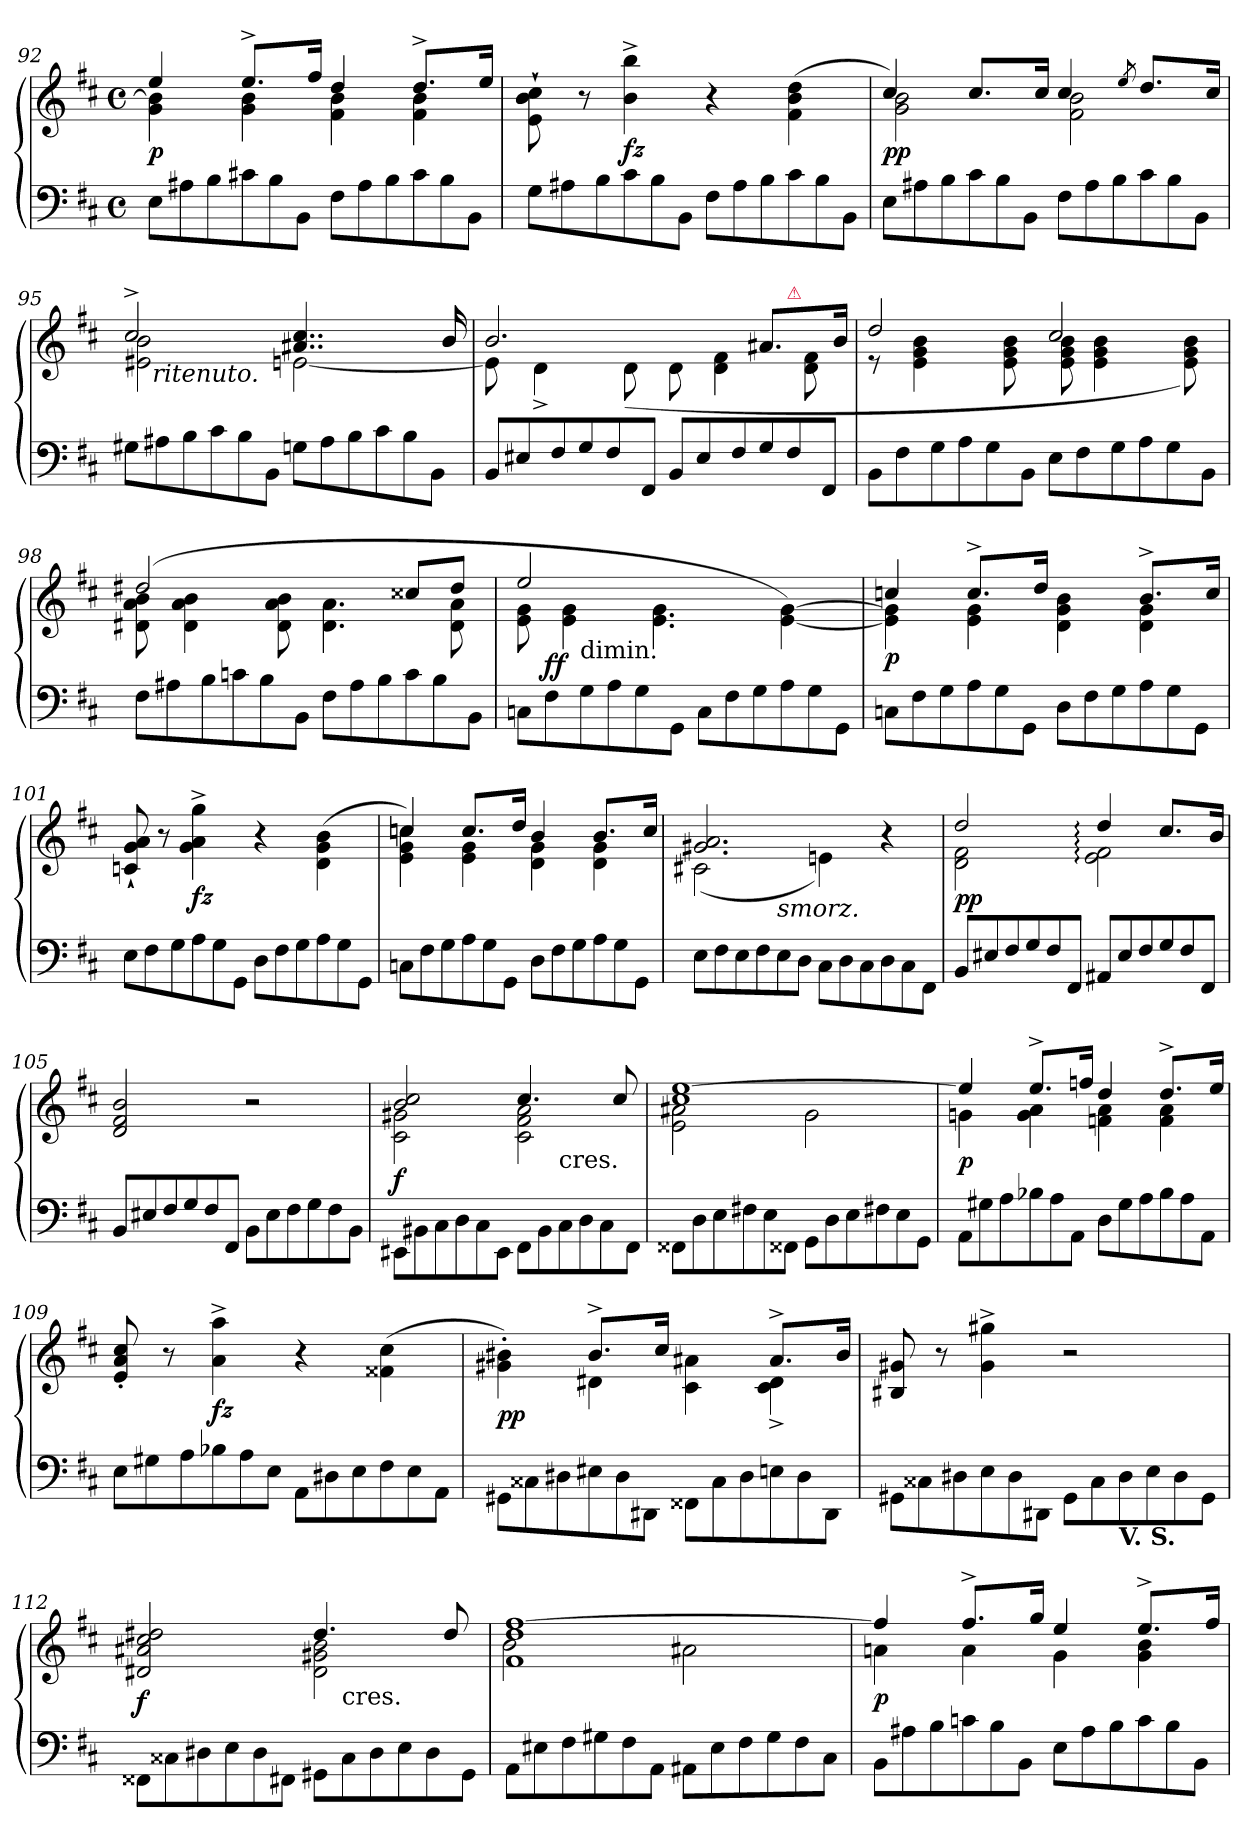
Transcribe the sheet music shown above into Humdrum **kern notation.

**kern	**kern	**dynam
*part1	*part1	*part1
*staff2	*staff1	*staff1/2
*clefF4	*clefG2	*
*k[f#c#]	*k[f#c#]	*
*M2/2	*M2/2	*
*met(c)	*met(c)	*
*Xtuplet	*	*
=92	=92	=92
*	*^	*
12EL	4ee	4g 4b]	p
12A#X	.	.	.
12B	.	.	.
12c#X	8.ee^>L	4g 4b	.
12B	.	.	.
12BBJ	.	.	.
.	16ff#Jk	.	.
12F#L	4dd	4f# 4b	.
12A#	.	.	.
12B	.	.	.
12c#	8.dd^>L	4f# 4b	.
12B	.	.	.
12BBJ	.	.	.
.	16eeJk	.	.
*	*v	*v	*
=93	=93	=93
12GL	8e`>\ 8b`>\ 8cc#`>\	.
12A#X	.	.
.	8r	.
12B	.	.
12c#	4b^> 4bb^>	fz
12B	.	.
12BBJ	.	.
12F#L	4r	.
12A#	.	.
12B	.	.
12c#	(>4f#\ 4b\ 4dd\	.
12B	.	.
12BBJ	.	.
=94	=94	=94
*	*^	*
12EL	4cc#)	2g 2b	pp
12A#X	.	.	.
12B	.	.	.
12c#	8.cc#L	.	.
12B	.	.	.
12BBJ	.	.	.
.	16cc#Jk	.	.
12F#L	4cc#	2f# 2b	.
12A#	.	.	.
12B	.	.	.
.	8qee/	.	.
12c#	8.ddL	.	.
12B	.	.	.
12BBJ	.	.	.
.	16cc#Jk	.	.
=95	=95	=95	=95
*	*	*^	*
12G#XL	2cc#^>	2e#X 2b	12ryy	.
!	!	!	!LO:TX:b:i:t=ritenuto.	!
12A#X	.	.	3%2ryy	.
12B	.	.	.	.
12c#	.	.	.	.
12B	.	.	.	.
12BBJ	.	.	.	.
12GnL	4..a#X 4..cc#	[2en	.	.
12A#	.	.	.	.
12B	.	.	.	.
12c#	.	.	6.ryy	.
12B	.	.	.	.
12BBJ	.	.	.	.
.	16b	.	.	.
=96	=96	=96	=96	=96
12BBL	2.b	8e]	3%2ryy	.
12E#X	.	.	.	.
.	.	4d^<	.	.
12F#	.	.	.	.
12G	.	.	.	.
12F#	.	.	.	.
.	.	(>8d	.	.
12FF#J	.	.	.	.
12BBL	.	8d	.	.
12E#	.	.	.	.
.	.	4d 4f#	.	.
12F#	.	.	6ryy	.
12G	8.a#XL	.	.	.
!	!	!	!LO:TX:a:color=crimson:t=⚠	!
12F#	.	.	6ryy	.
.	.	8d 8f#	.	.
12FF#J	.	.	.	.
.	16bJk	.	.	.
*	*	*v	*v	*
=97	=97	=97	=97
12BBL	2dd	8re	.
12F#	.	.	.
.	.	4e 4g 4b	.
12G	.	.	.
12A	.	.	.
12G	.	.	.
.	.	8e 8g 8b	.
12BBJ	.	.	.
12EL	2cc#	8e 8g 8b	.
12F#	.	.	.
.	.	4e 4g 4b	.
12G	.	.	.
12A	.	.	.
12G	.	.	.
.	.	8e 8g 8b)	.
12BBJ	.	.	.
=98	=98	=98	=98
12F#L	(>2dd#X	8d#X 8a 8b	.
12A#X	.	.	.
.	.	4d# 4a 4b	.
12B	.	.	.
12cn	.	.	.
12B	.	.	.
.	.	8d# 8a 8b	.
12BBJ	.	.	.
12F#L	4ryy	4.d# 4.a	.
12A#	.	.	.
12B	.	.	.
12c	8cc##XL	.	.
12B	.	.	.
.	8dd#J	8d# 8a	.
12BBJ	.	.	.
=99	=99	=99	=99
*	*^	*^	*
12CnL	2ee	8e 8g	12ryy	6ryy	.
12F#	.	.	3%2ryy	.	ff
.	.	4e 4g	.	.	.
!	!	!	!	!LO:TX:c:t=dimin.	!
12G	.	.	.	3%2ryy	.
12A	.	.	.	.	.
12G	.	.	.	.	.
.	.	4.e 4.g	.	.	.
12GGJ	.	.	.	.	.
12CL	2rcccyy	.	.	.	.
12F#	.	.	.	.	.
12G	.	.	.	.	.
12A	.	[4e\ [4g\)	6.ryy	.	.
12G	.	.	.	6ryy	.
12GGJ	.	.	.	.	.
*	*	*v	*v	*v	*
=100	=100	=100	=100
12CnL	4ccn	4e] 4g]	p
12F#	.	.	.
12G	.	.	.
12A	8.cc^>L	4e 4g	.
12G	.	.	.
12GGJ	.	.	.
.	16ddJk	.	.
12DL	4ryy	4d\ 4g\ 4b\	.
12F#	.	.	.
12G	.	.	.
12A	8.b^>L	4d 4g	.
12G	.	.	.
12GGJ	.	.	.
.	16ccJk	.	.
*	*v	*v	*
=101	=101	=101
12EL	8cn`< 8g`< 8a`<	.
12F#	.	.
.	8r	.
12G	.	.
12A	4g^> 4a^> 4gg^>	fz
12G	.	.
12GGJ	.	.
12DL	4r	.
12F#	.	.
12G	.	.
12A	(>4d\ 4g\ 4b\	.
12G	.	.
12GGJ	.	.
=102	=102	=102
*	*^	*
12CnL	4ccn)	4e 4g 4ccn	.
12F#	.	.	.
12G	.	.	.
12A	8.ccL	4e 4g	.
12G	.	.	.
12GGJ	.	.	.
.	16ddJk	.	.
12DL	4b	4d 4g	.
12F#	.	.	.
12G	.	.	.
12A	8.bL	4d 4g	.
12G	.	.	.
12GGJ	.	.	.
.	16ccJk	.	.
*	*v	*v	*
=103	=103	=103
!	!LO:N:vis=2	!
*	*^	*
*	*	*^	*
12EL	2.g#X 2.a	(<2c#X	3ryy	.
12F#	.	.	.	.
12E	.	.	.	.
12F#	.	.	.	.
!	!	!	!LO:TX:b:i:t=smorz.	!
12E	.	.	3%2ryy	.
12DJ	.	.	.	.
12C#\L	.	4en)	.	.
12D	.	.	.	.
12C#	.	.	.	.
12D	4r	4rcyy	.	.
12C#	.	.	.	.
12FF#J	.	.	.	.
*	*	*v	*v	*
=104	=104	=104	=104
12BBL	2dd	2d 2f#	pp
12E#X	.	.	.
12F#	.	.	.
12G	.	.	.
12F#	.	.	.
12FF#J	.	.	.
12AA#XL	4dd:	2e: 2f#:	.
12E#	.	.	.
12F#	.	.	.
12G	8.cc#L	.	.
12F#	.	.	.
12FF#J	.	.	.
.	16bJk	.	.
*	*v	*v	*
=105	=105	=105
12BBL	2d 2f# 2b	.
12E#X	.	.
12F#	.	.
12G	.	.
12F#	.	.
12FF#J	.	.
12BBL	2r	.
12E#	.	.
12F#	.	.
12G	.	.
12F#	.	.
12BBJ	.	.
=106	=106	=106
*	*^	*
*	*	*^	*
12EE#X\L	2b 2cc#	2c# 2g#X	3%2ryy	f
12BB#X	.	.	.	.
12C#\	.	.	.	.
12D	.	.	.	.
12C#	.	.	.	.
12EE#J	.	.	.	.
12FF#\L	4.cc#	2c# 2f# 2a	.	.
12BB#	.	.	.	.
!	!	!	!LO:TX:c:t=cres.	!
12C#	.	.	3ryy	.
12D	.	.	.	.
12C#	.	.	.	.
.	8cc#	.	.	.
12FF#J	.	.	.	.
*	*	*v	*v	*
=107	=107	=107	=107
12FF##X\L	1cc# [1ee	2e 2a#X	.
12D	.	.	.
12E	.	.	.
12F#X	.	.	.
12E	.	.	.
12FF##XJ	.	.	.
12GG\L	.	2g	.
12D	.	.	.
12E	.	.	.
12F#X	.	.	.
12E	.	.	.
12GGJ	.	.	.
=108	=108	=108	=108
12AAL	4ee]	4gn	p
12G#X	.	.	.
12A	.	.	.
12B-X	8.ee^>L	4g 4a	.
12A	.	.	.
12AAJ	.	.	.
.	16ffnJk	.	.
12DL	4dd	4fn 4a	.
12G#	.	.	.
12A	.	.	.
12B-	8.dd^>L	4f 4a	.
12A	.	.	.
12AAJ	.	.	.
.	16eeJk	.	.
*	*v	*v	*
=109	=109	=109
12EL	8e'< 8a'< 8cc#'<	.
12G#X	.	.
.	8r	.
12A	.	.
12B-X	4a^> 4aa^>	fz
12A	.	.
12EJ	.	.
12AA\L	4r	.
12D#X	.	.
12E	.	.
12F#	(>4f##X\ 4cc#\	.
12E	.	.
12AAJ	.	.
=110	=110	=110
*	*^	*
12GG#X\L	4g#X'>\ 4b#X'>\)	4rcyy	pp
12C##X	.	.	.
12D#X	.	.	.
12E#X	8.b#^>L	4d#X	.
12D#	.	.	.
12DD#XJ	.	.	.
.	16cc#Jk	.	.
12FF##X\L	4ryy	4c#\ 4a#X\	.
12C##	.	.	.
12D#	.	.	.
12En	8.a#^>L	4c#^< 4d#^<	.
12D#	.	.	.
12DD#J	.	.	.
.	16b#Jk	.	.
*	*v	*v	*
=111	=111	=111
12GG#X\L	8B#X 8g#X	.
12C##X	.	.
.	8r	.
12D#X	.	.
12E	4g#^> 4gg#X^>	.
12D#	.	.
12DD#XJ	.	.
12GG#\L	2r	.
12C##	.	.
!LO:TX:b:B:t=V. S.	!	!
12D#	.	.
12E	.	.
12D#	.	.
12GG#J	.	.
=112	=112	=112
*	*^	*
*	*	*^	*
12FF##X\L	2d#X 2a#X 2cc# 2dd#X	2rAyy	3..ryy	f
12C##X	.	.	.	.
12D#X	.	.	.	.
12E	.	.	.	.
12D#	.	.	.	.
12FF#XJ	.	.	.	.
12GG#X\L	4.dd#	2d# 2g#X 2b	.	.
!	!	!	!LO:TX:c:t=cres.	!
12C##	.	.	3ryy	.
12D#	.	.	.	.
12E	.	.	.	.
12D#	.	.	.	.
.	8dd#	.	.	.
12GG#J	.	.	12ryy	.
*	*	*v	*v	*
=113	=113	=113	=113
12AAL	1f# 1dd [1ff#	2b	.
12E#X	.	.	.
12F#	.	.	.
12G#X	.	.	.
12F#	.	.	.
12AAJ	.	.	.
12AA#XL	.	2a#X	.
12E#	.	.	.
12F#	.	.	.
12G#	.	.	.
12F#	.	.	.
12C#J	.	.	.
=114	=114	=114	=114
12BBL	4ff#]	4an	p
12A#X	.	.	.
12B	.	.	.
12cn	8.ff#^>L	4a	.
12B	.	.	.
12BBJ	.	.	.
.	16ggJk	.	.
12EL	4ee	4g	.
12A#	.	.	.
12B	.	.	.
12c	8.ee^>L	4g 4b	.
12B	.	.	.
12BBJ	.	.	.
.	16ff#Jk	.	.
*	*v	*v	*
=	=	=
*-	*-	*-
